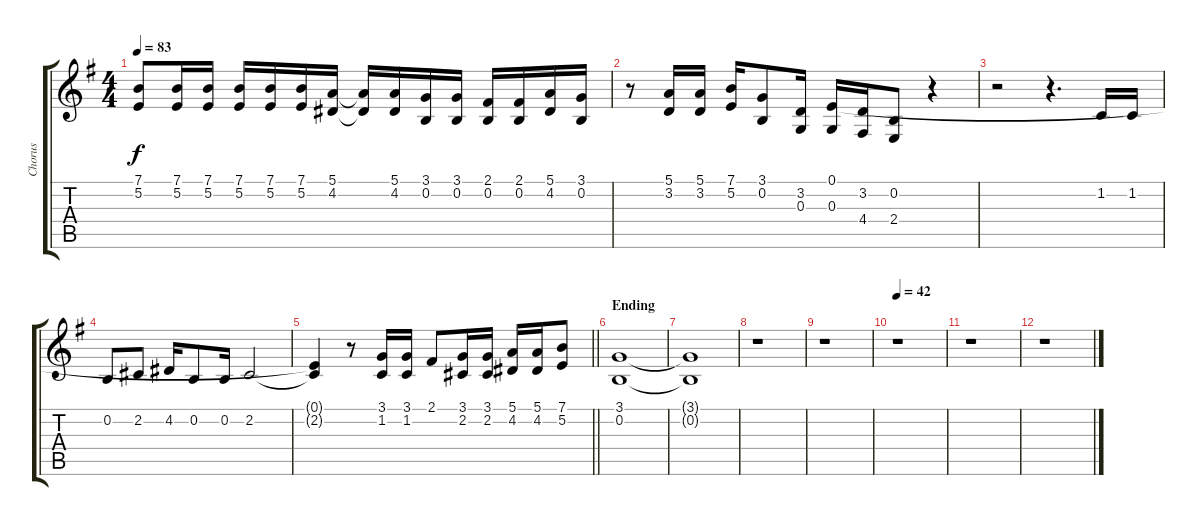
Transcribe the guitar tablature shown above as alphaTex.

\track ("Chorus" "Chorus") {instrument sopranosax}
\staff {score tabs}
\tuning (E4 B3 G3 D3 A2 E2) {hide}
\ts (4 4)
\tempo 83
\clef g2
\ks eminor
(7.1 5.2).8{dy f} (7.1 5.2).16 (7.1 5.2).16 (7.1 5.2).16 (7.1 5.2).16 (7.1 5.2).16 (5.1 4.2).16 (5.1{t} 4.2{t}).16 (5.1 4.2).16 (3.1 0.2).16 (3.1 0.2).16 (2.1 0.2).16 (2.1 0.2).16 (5.1 4.2).16 (3.1 0.2).16 |
r.8 (5.1 3.2).16 (5.1 3.2).16 (7.1 5.2).16 (3.1 0.2).8 (3.2 0.3).16 (0.1 0.3).16 (3.2 4.4).16 (0.2 2.4).8 r.4 |
r.2 r.4{d} 1.2.16 1.2.16 |
0.2.8 2.2.8 4.2.16 0.2.8 0.2.16 2.2.2 |
\barLineRight lightlight
(0.1{t} 2.2{t}).4 r.8 (3.1 1.2).16 (3.1 1.2).16 2.1.8 (3.1 2.2).16 (3.1 2.2).16 (5.1 4.2).16 (5.1 4.2).16 (7.1 5.2).8 |
\section ("" "Ending")
(3.1 0.2).1 |
(3.1{t} 0.2{t}).1 |
r.1 |
r.1 |
\tempo 42
r.1 |
r.1 |
r.1
